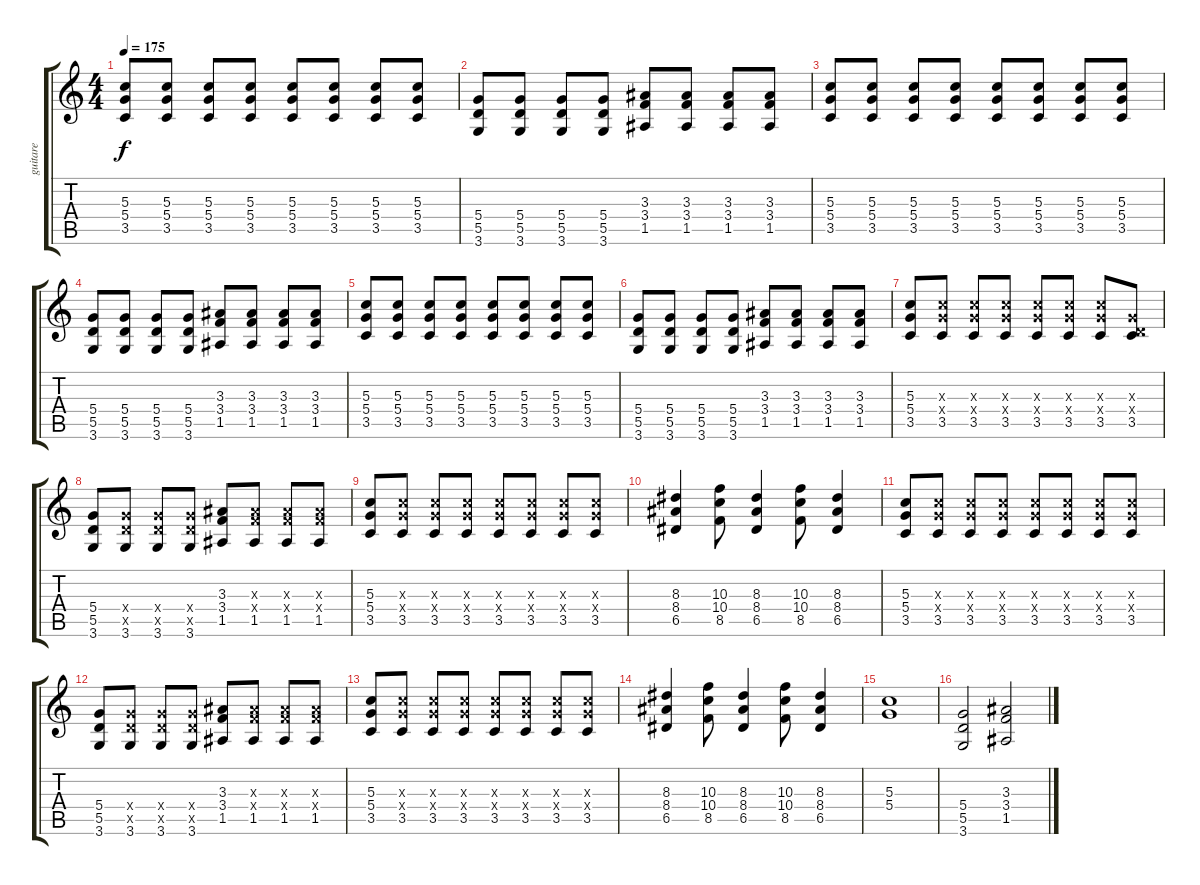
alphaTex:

\track ("guitare" "guitare") {instrument distortionguitar}
\staff {score tabs}
\tuning (E4 B3 G3 D3 A2 E2) {hide}
\ts (4 4)
\tempo 175
\clef g2
\ks c
(5.3 5.4 3.5).8{dy f} (5.3 5.4 3.5).8 (5.3 5.4 3.5).8 (5.3 5.4 3.5).8 (5.3 5.4 3.5).8 (5.3 5.4 3.5).8 (5.3 5.4 3.5).8 (5.3 5.4 3.5).8 |
(5.4 5.5 3.6).8 (5.4 5.5 3.6).8 (5.4 5.5 3.6).8 (5.4 5.5 3.6).8 (3.3 3.4 1.5).8 (3.3 3.4 1.5).8 (3.3 3.4 1.5).8 (3.3 3.4 1.5).8 |
(5.3 5.4 3.5).8 (5.3 5.4 3.5).8 (5.3 5.4 3.5).8 (5.3 5.4 3.5).8 (5.3 5.4 3.5).8 (5.3 5.4 3.5).8 (5.3 5.4 3.5).8 (5.3 5.4 3.5).8 |
(5.4 5.5 3.6).8 (5.4 5.5 3.6).8 (5.4 5.5 3.6).8 (5.4 5.5 3.6).8 (3.3 3.4 1.5).8 (3.3 3.4 1.5).8 (3.3 3.4 1.5).8 (3.3 3.4 1.5).8 |
(5.3 5.4 3.5).8 (5.3 5.4 3.5).8 (5.3 5.4 3.5).8 (5.3 5.4 3.5).8 (5.3 5.4 3.5).8 (5.3 5.4 3.5).8 (5.3 5.4 3.5).8 (5.3 5.4 3.5).8 |
(5.4 5.5 3.6).8 (5.4 5.5 3.6).8 (5.4 5.5 3.6).8 (5.4 5.5 3.6).8 (3.3 3.4 1.5).8 (3.3 3.4 1.5).8 (3.3 3.4 1.5).8 (3.3 3.4 1.5).8 |
(5.3 5.4 3.5).8{volume 14} (5.3{x} 5.4{x} 3.5).8 (5.3{x} 5.4{x} 3.5).8 (5.3{x} 5.4{x} 3.5).8 (5.3{x} 5.4{x} 3.5).8 (5.3{x} 5.4{x} 3.5).8 (5.3{x} 5.4{x} 3.5).8 (0.3{x} 0.4{x} 3.5).8 |
(5.4 5.5 3.6).8 (5.4{x} 5.5{x} 3.6).8 (5.4{x} 5.5{x} 3.6).8 (5.4{x} 5.5{x} 3.6).8 (3.3 3.4 1.5).8 (3.3{x} 3.4{x} 1.5).8 (3.3{x} 3.4{x} 1.5).8 (3.3{x} 3.4{x} 1.5).8 |
(5.3 5.4 3.5).8 (5.3{x} 5.4{x} 3.5).8 (5.3{x} 5.4{x} 3.5).8 (5.3{x} 5.4{x} 3.5).8 (5.3{x} 5.4{x} 3.5).8 (5.3{x} 5.4{x} 3.5).8 (5.3{x} 5.4{x} 3.5).8 (5.3{x} 5.4{x} 3.5).8 |
(8.3 8.4 6.5).4 (10.3 10.4 8.5).8 (8.3 8.4 6.5).4 (10.3 10.4 8.5).8 (8.3 8.4 6.5).4 |
(5.3 5.4 3.5).8 (5.3{x} 5.4{x} 3.5).8 (5.3{x} 5.4{x} 3.5).8 (5.3{x} 5.4{x} 3.5).8 (5.3{x} 5.4{x} 3.5).8 (5.3{x} 5.4{x} 3.5).8 (5.3{x} 5.4{x} 3.5).8 (5.3{x} 5.4{x} 3.5).8 |
(5.4 5.5 3.6).8 (5.4{x} 5.5{x} 3.6).8 (5.4{x} 5.5{x} 3.6).8 (5.4{x} 5.5{x} 3.6).8 (3.3 3.4 1.5).8 (3.3{x} 3.4{x} 1.5).8 (3.3{x} 3.4{x} 1.5).8 (3.3{x} 3.4{x} 1.5).8 |
(5.3 5.4 3.5).8 (5.3{x} 5.4{x} 3.5).8 (5.3{x} 5.4{x} 3.5).8 (5.3{x} 5.4{x} 3.5).8 (5.3{x} 5.4{x} 3.5).8 (5.3{x} 5.4{x} 3.5).8 (5.3{x} 5.4{x} 3.5).8 (5.3{x} 5.4{x} 3.5).8 |
(8.3 8.4 6.5).4 (10.3 10.4 8.5).8 (8.3 8.4 6.5).4 (10.3 10.4 8.5).8 (8.3 8.4 6.5).4 |
(5.3 5.4).1 |
(5.4 5.5 3.6).2 (3.3 3.4 1.5).2
